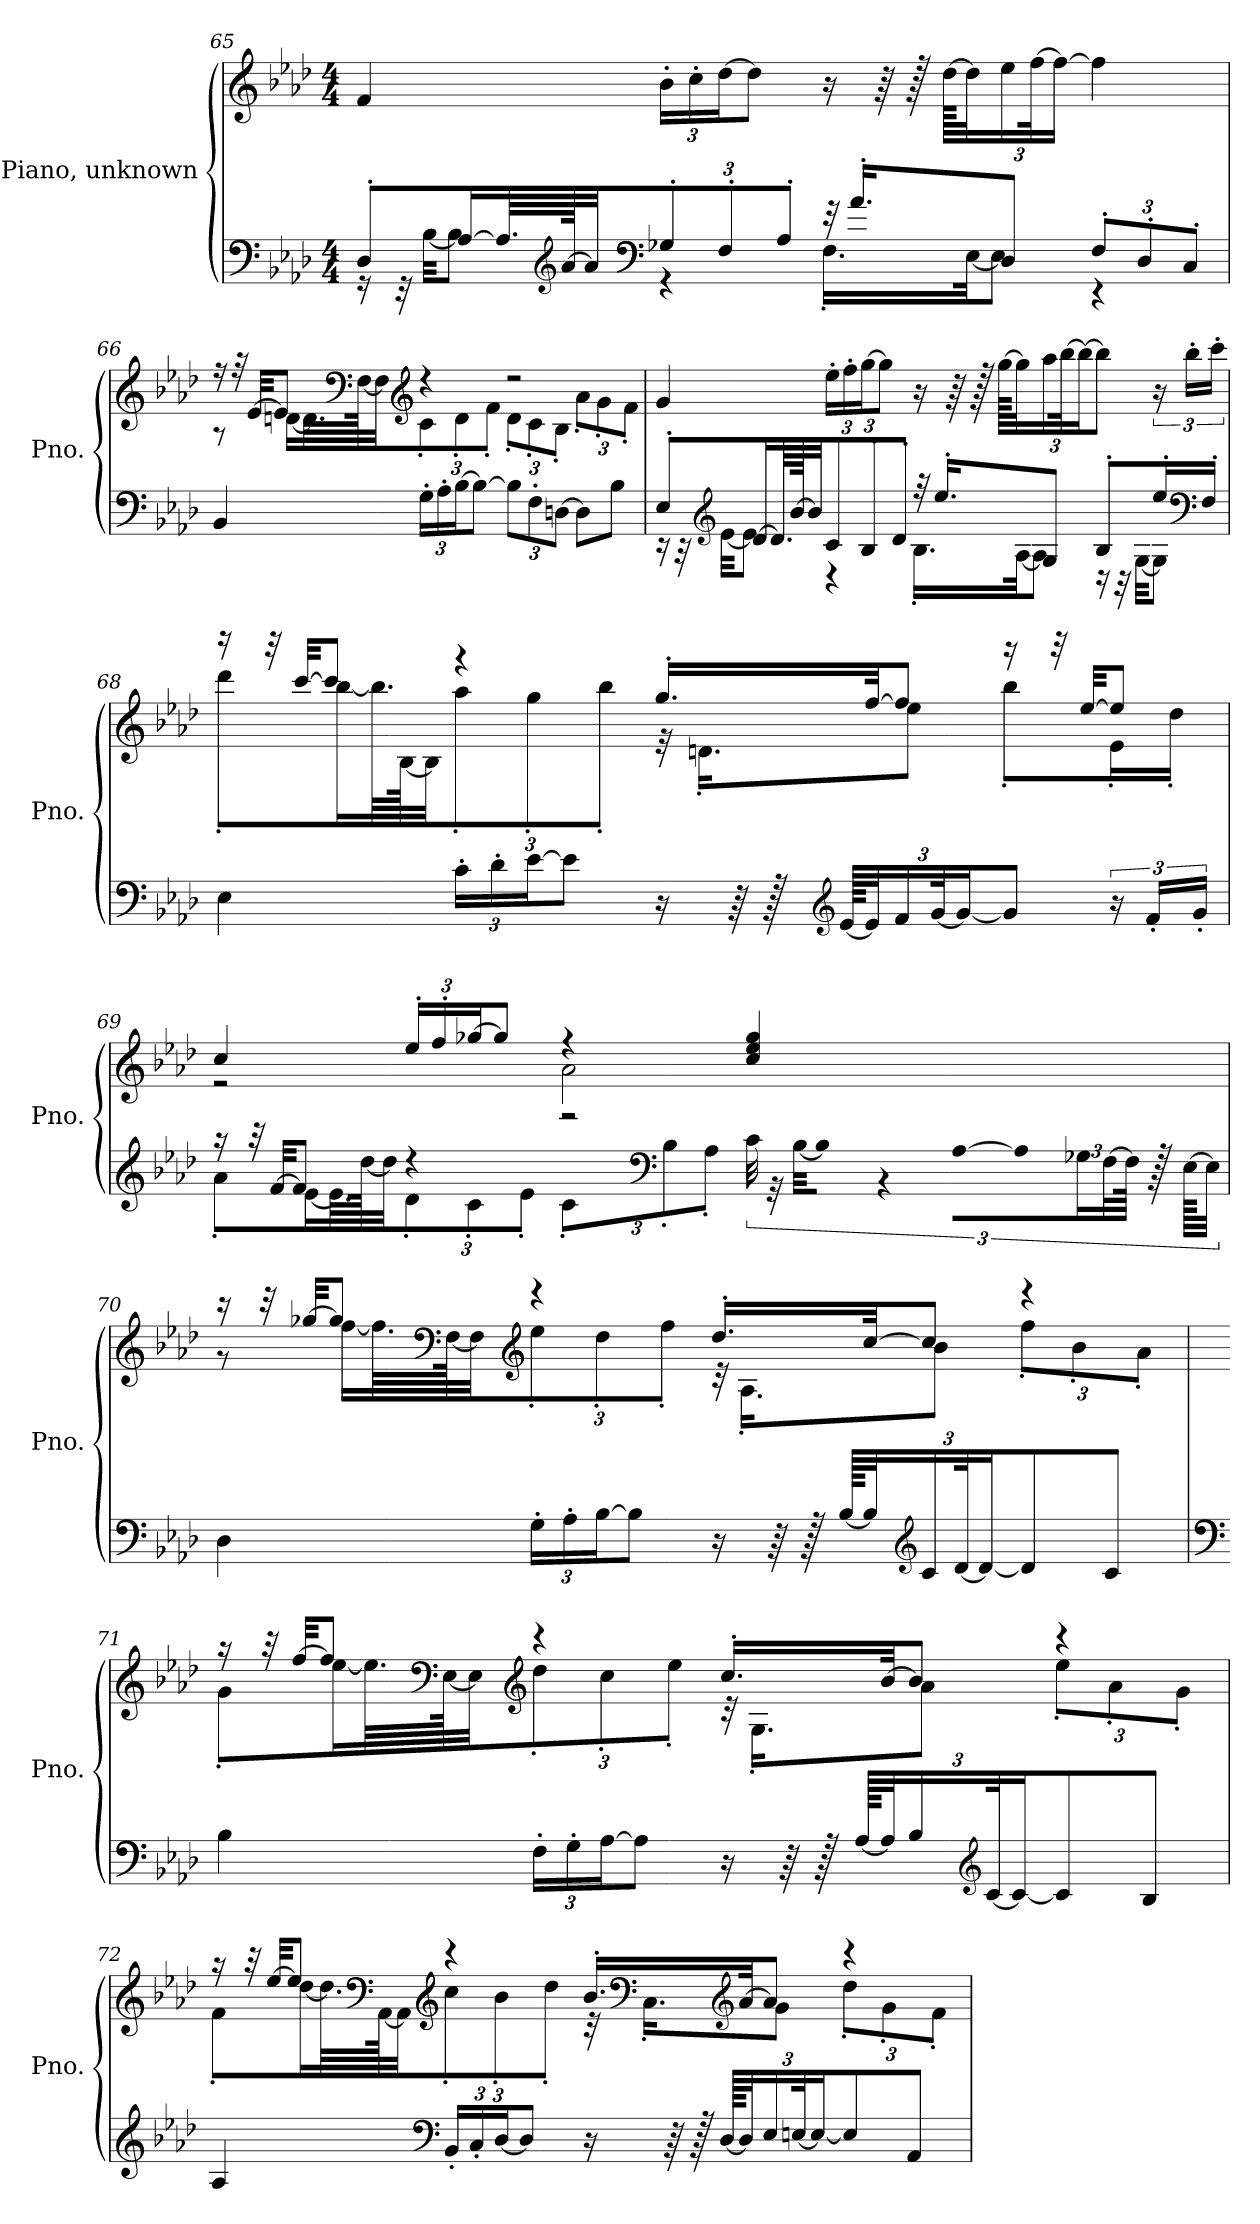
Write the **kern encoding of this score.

**kern	**kern
*part1	*part1
*staff2	*staff1
*I"Piano, unknown	*
*I'Pno.	*
!!LO:LB:g=z
*clefF4	*clefG2
*k[b-e-a-d-]	*k[b-e-a-d-]
*M4/4	*M4/4
=65	=65
*^	*
8D-'/L	16r	4f/
.	32r	.
.	[32B-\KKL	.
[16A-/L	8B-\J]	.
64.A-/LL]	.	.
*clefG2	*	*
[128a-/JK	.	.
32a-/JJ]	.	.
*clefF4	*	*
*Xbrackettup	*	*Xbrackettup
12G-X'/	4r	24b-'\LL
.	.	24cc'\
12F'/	.	[24dd-\J
.	.	8dd-\J]
12A-'/J	.	.
32r	16.F'\LL	16r
16.a-'/KL	.	.
.	.	64r
.	.	128r
.	.	[128dd-\KKLLL
.	[32E-\JK	32dd-\J]
8D-/J	8E-\J]	24ee-\
.	.	[48ff\K
.	.	16ff\JJ_
12F'/L	4r	4ff\]
12D-'/	.	.
12C'/J	.	.
*v	*v	*
!!LO:PB:g=z
=66	=66
*	*^
4BB-/	16r	8r
.	32r	.
.	[32e-/KKL	.
.	8e-/J]	[16dn\LL
.	.	64.d\LL]
*	*clefF4	*
.	.	[128F\JK
.	.	32F\JJ]
*	*clefG2	*
24G'\LL	4r	12c'\
24A-'\	.	.
[24B-\J	.	12d'\
8B-\J_	.	.
.	.	12f'\J
12B-\L]	2r	12d'\L
12F'\	.	12c'\
[12Dn\J	.	12B-'\J
8D\L]	.	12a-'\L
.	.	12g'\
8B-\J	.	.
.	.	12f'\J
*	*v	*v
!!LO:LB:g=z
=67	=67
*^	*
8E-'/L	16r	4g/
.	32r	.
*clefG2	*	*
.	[32e-\KKL	.
[16d-/L	8e-\J]	.
64.d-/LL]	.	.
[128b-/JK	.	.
32b-/JJ]	.	.
12c'/	4r	24ee-'\LL
.	.	24ff'\
12B-'/	.	[24gg\J
.	.	8gg\J]
12d-'/J	.	.
32r	16.B-'\LL	16r
16.ee-'/KL	.	.
.	.	64r
.	.	128r
.	.	[128gg\KKLLL
.	[32A-\JK	32gg\J]
8G/J	8A-\J]	24aa-\
.	.	[48bb-\K
.	.	16bb-\J_
8B-'/L	16r	8bb-\J]
.	32r	.
.	[32G\KKL	.
*	*	*brackettup
16ee-'/L	8G\J]	24r
.	.	24bb-'\LL
*clefF4	*	*
16F'/JJ	.	.
.	.	24ccc'\JJ
*v	*v	*
!!LO:LB:g=z
=68	=68
*	*^
4E-\	16r	8ddd-'\L
.	32r	.
.	[32ccc/KKL	.
.	8ccc/J]	[16bb-\L
.	.	64.bb-\LL]
.	.	[128B-\JK
.	.	32B-\JJ]
*	*	*Xbrackettup
24c'\LL	4r	12aa-'\
24d-'\	.	.
[24e-\J	.	12gg'\
8e-\J]	.	.
.	.	12bb-'\J
16r	16.gg'/LL	32r
.	.	16.dn'\KL
64r	.	.
128r	.	.
*clefG2	*	*
[128e-/KKLLL	.	.
32e-/J]	[32ff/JK	.
24f/	8ff/J]	8ee-\J
[48g/K	.	.
16g/J_	.	.
8g/J]	16r	8bb-'\L
.	32r	.
.	[32ee-/KKL	.
*brackettup	*	*
24r	8ee-/J]	16e-'\L
24f'/LL	.	.
.	.	16dd-'\JJ
24g'/JJ	.	.
!!LO:LB:g=z	!!
=69	=69	=69
*^	*	*
16r	8a-'\L	4cc/	2r
32r	.	.	.
[32f/KKL	.	.	.
8f/J]	[16e-\L	.	.
.	64.e-\LL]	.	.
.	[128dd-\JK	.	.
.	32dd-\JJ]	.	.
*	*Xbrackettup	*	*
4r	12d-'\	24ee-'/LL	.
.	.	24ff'/	.
.	12c'\	[24gg-X/J	.
.	.	8gg-/J]	.
.	12e-'\J	.	.
2r	12c'\L	4r	2a-\
*clefF4	*	*	*
.	12B-'\	.	.
.	12A-'\J	.	.
*	*brackettup	*	*
.	48c\	4cc/ 4ee-/ 4gg-/	.
.	48r	.	.
.	[48B-\LLL	.	.
.	64B-\JJJk]	.	.
.	128r	.	.
.	[128A-\KKLLL	.	.
.	32A-\J]	.	.
*	*Xbrackettup	*	*
.	24G-X\	.	.
.	[48F\L	.	.
.	64F\JJJk]	.	.
.	128r	.	.
.	[128E-\KKLLL	.	.
.	32E-\JJJ]	.	.
*v	*v	*	*
!!LO:LB:g=z	!!
=70	=70	=70
4D-\	16r	8r
.	32r	.
.	[32gg-X/KKL	.
.	8gg-/J]	[16ff\LL
.	.	64.ff\LL]
*	*clefF4	*
.	.	[128F\JK
.	.	32F\JJ]
*	*clefG2	*
24G'\LL	4r	12ee-'\
24A-'\	.	.
[24B-\J	.	12dd-'\
8B-\J]	.	.
.	.	12ff'\J
16r	16.dd-'/LL	32r
.	.	16.A-'\KL
64r	.	.
128r	.	.
[128B-/KKLLL	.	.
32B-/J]	[32cc/JK	.
*clefG2	*	*
24c/	8cc/J]	8b-\J
[48d-/K	.	.
16d-/J_	.	.
8d-/]	4r	12ff'\L
.	.	12b-'\
8c/J	.	.
.	.	12a-'\J
!!LO:LB:g=z	!!
=71	=71	=71
*clefF4	*	*
4B-\	16r	8g'\L
.	32r	.
.	[32ff/KKL	.
.	8ff/J]	[16ee-\L
.	.	64.ee-\LL]
*	*clefF4	*
.	.	[128E-\JK
.	.	32E-\JJ]
*	*clefG2	*
24F'\LL	4r	12dd-'\
24G'\	.	.
[24A-\J	.	12cc'\
8A-\J]	.	.
.	.	12ee-'\J
16r	16.cc'/LL	32r
.	.	16.G'\KL
64r	.	.
128r	.	.
[128A-/KKLLL	.	.
32A-/J]	[32b-/JK	.
24B-/	8b-/J]	8a-\J
*clefG2	*	*
[48c/K	.	.
16c/J_	.	.
8c/]	4r	12ee-'\L
.	.	12a-'\
8B-/J	.	.
.	.	12g'\J
!!LO:PB:g=z	!!
=72	=72	=72
4A-/	16r	8f'\L
.	32r	.
.	[32ee-/KKL	.
.	8ee-/J]	[16dd-\L
.	.	64.dd-\LL]
*	*clefF4	*
.	.	[128AA-\JK
.	.	32AA-\JJ]
*clefF4	*clefG2	*
24BB-'/LL	4r	12cc'\
24C'/	.	.
[24D-/J	.	12b-'\
8D-/J]	.	.
.	.	12dd-'\J
16r	16.b-'/LL	32r
*	*clefF4	*
.	.	16.C'\KL
64r	.	.
128r	.	.
[128D-/KKLLL	.	.
*	*clefG2	*
32D-/J]	[32a-/JK	.
24E-/	8a-/J]	8g\J
[48En/K	.	.
16E/J_	.	.
8E/]	4r	12dd-'\L
.	.	12g'\
8AA-/J	.	.
.	.	12f'\J
*	*v	*v
=	=
*-	*-
